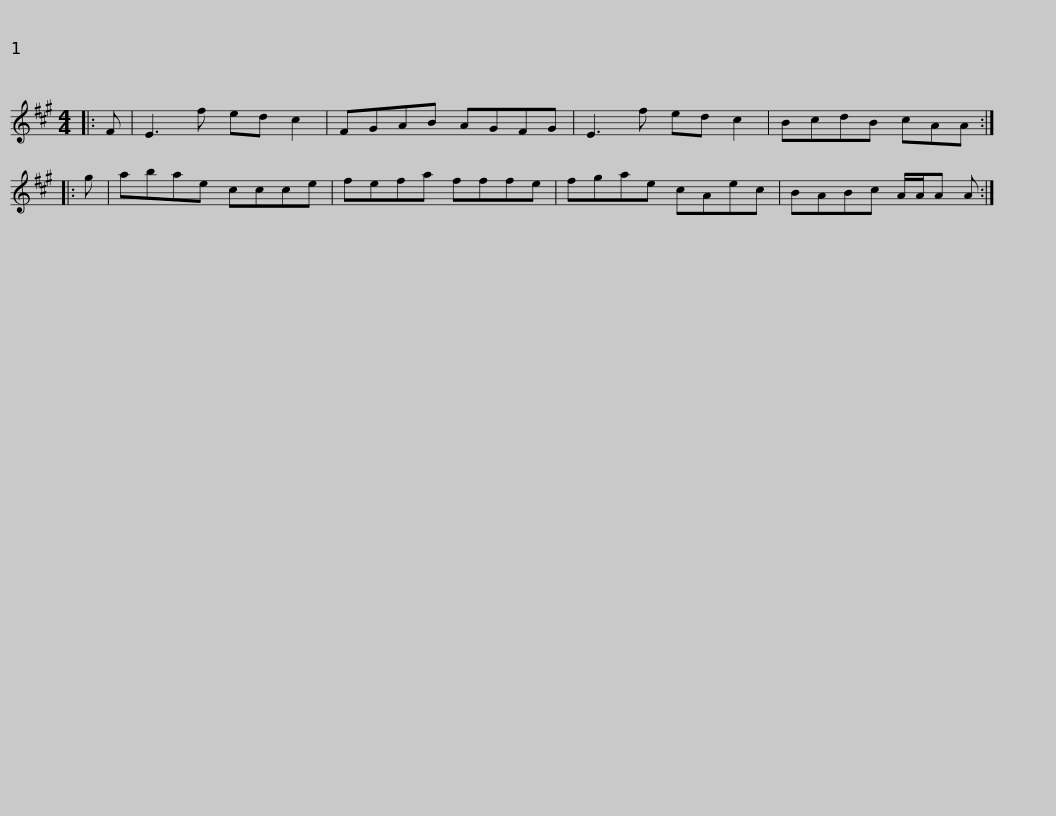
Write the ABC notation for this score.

X:1
L:1/8
M:4/4
I:linebreak $
K:A
V:1 treble
V:1
|: F | E3 f ed c2 | FGAB AGFG | E3 f ed c2 | BcdB cAA :: %5
 g | abae ccce |$ fefa fffe | fgae cAec | BABc A/A/A A :| %10
